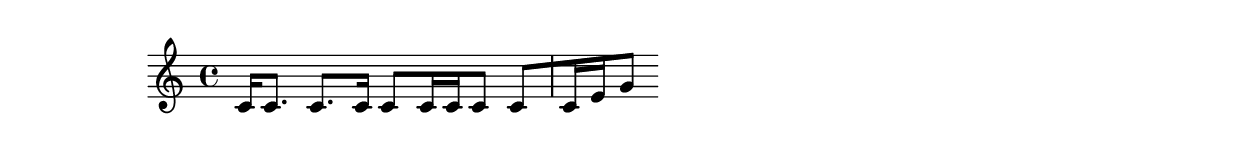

\version "2.10.0"
\header {
    texidoc = "Beaming can be also given explicitly."
}

\layout { ragged-right= ##t }

\relative c'
{
  c16[ c8.]
  c8.[ c16]
  c8[ c16 c16 c8]
  c8[ c16 e16 g8]

}
